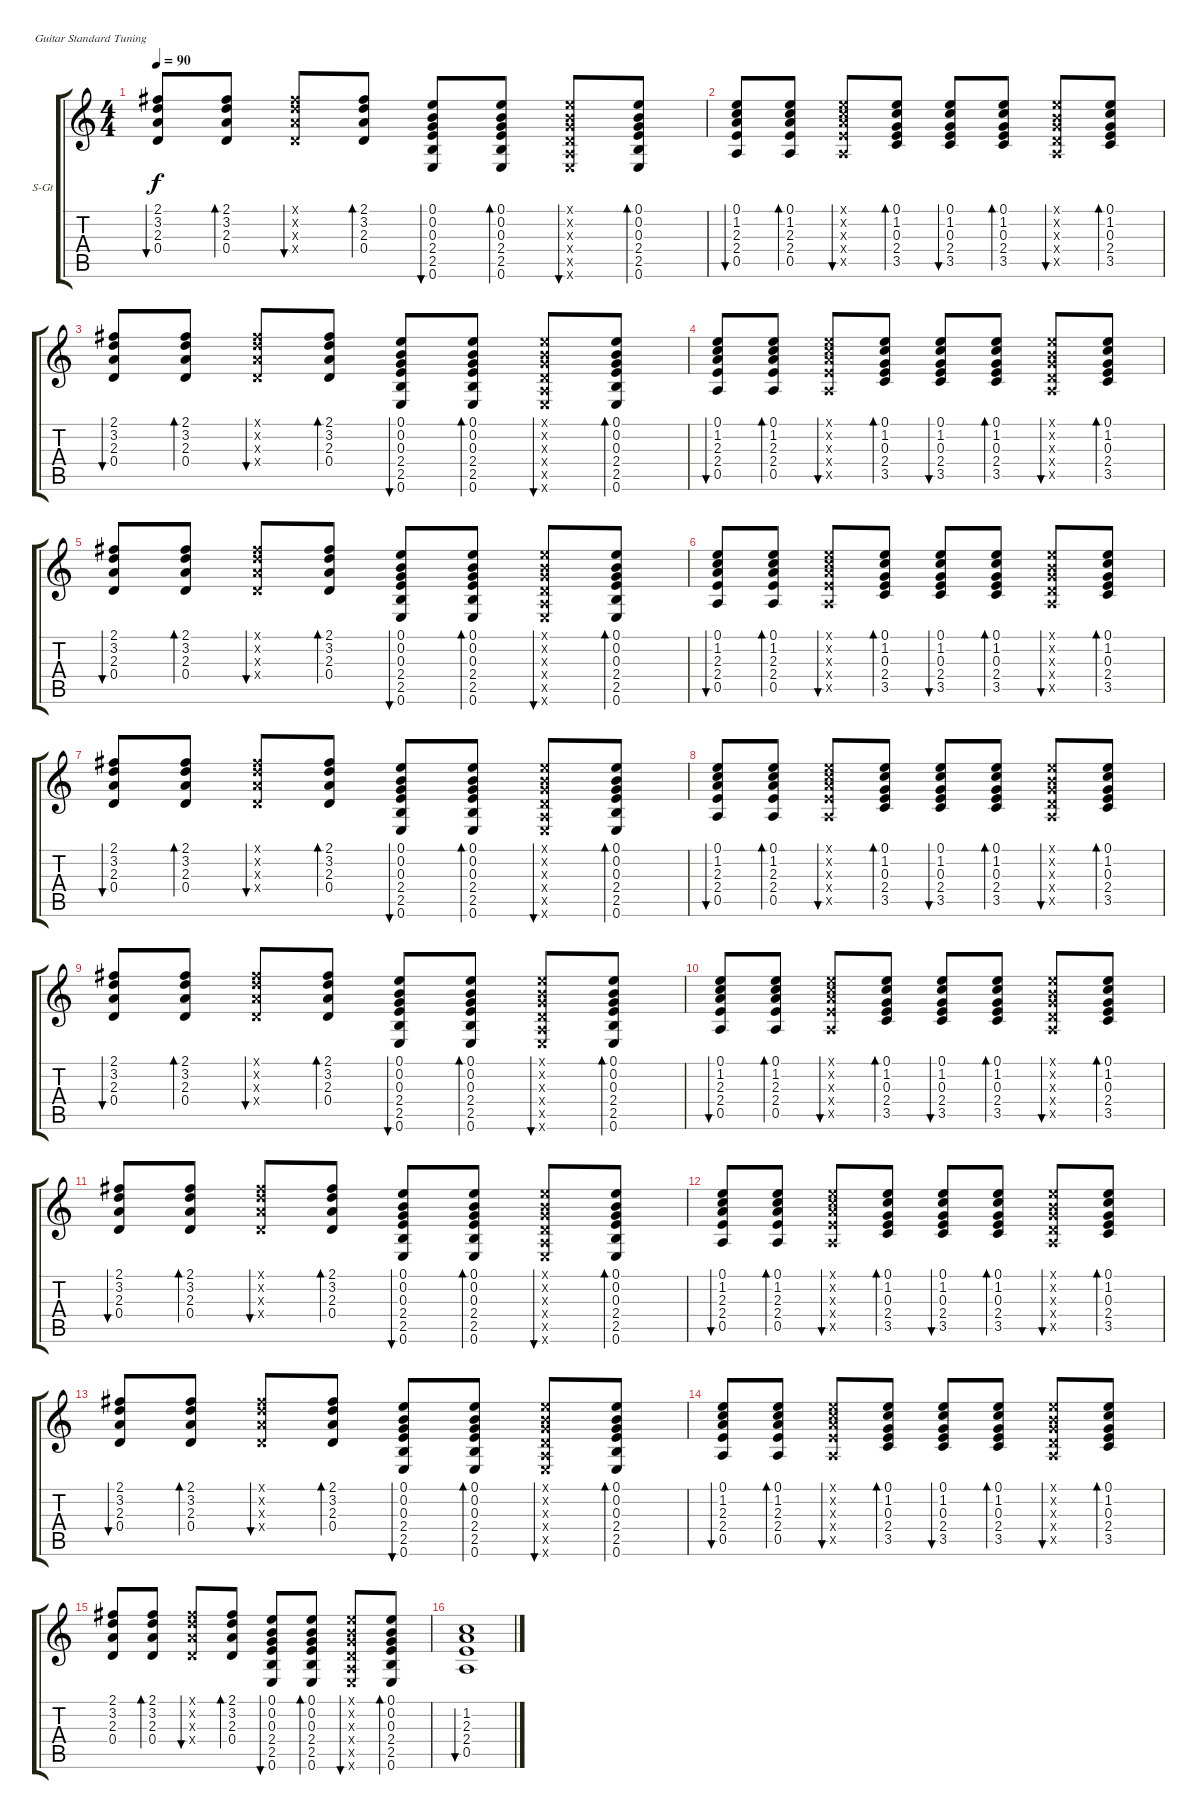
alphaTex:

\bracketExtendMode groupsimilarinstruments
\firstSystemTrackNameOrientation horizontal
\otherSystemsTrackNameOrientation horizontal
\track ("Гитара 2" "S-Gt") {instrument acousticguitarsteel}
\staff {score tabs}
\tuning (E4 B3 G3 D3 A2 E2)
\ts (4 4)
\tempo 90
\clef g2
\ks c
(2.1 3.2 2.3 0.4).8{bu 30 dy f} (2.1 3.2 2.3 0.4).8{bd 30} (2.1{x} 3.2{x} 2.3{x} 0.4{x}).8{bu 30} (2.1 3.2 2.3 0.4).8{bd 30} (0.1 0.2 0.3 2.4 2.5 0.6).8{bu 30} (0.1 0.2 0.3 2.4 2.5 0.6).8{bd 30} (0.1{x} 0.2{x} 0.3{x} 0.4{x} 0.5{x} 0.6{x}).8{bu 30} (0.1 0.2 0.3 2.4 2.5 0.6).8{bd 30} |
(0.1 1.2 2.3 2.4 0.5).8{bu 30} (0.1 1.2 2.3 2.4 0.5).8{bd 30} (0.1{x} 1.2{x} 2.3{x} 2.4{x} 0.5{x}).8{bu 30} (0.1 1.2 0.3 2.4 3.5).8{bd 30} (0.1 1.2 0.3 2.4 3.5).8{bu 30} (0.1 1.2 0.3 2.4 3.5).8{bd 30} (0.1{x} 0.2{x} 0.3{x} 0.4{x} 0.5{x}).8{bu 30} (0.1 1.2 0.3 2.4 3.5).8{bd 30} |
(2.1 3.2 2.3 0.4).8{bu 30} (2.1 3.2 2.3 0.4).8{bd 30} (2.1{x} 3.2{x} 2.3{x} 0.4{x}).8{bu 30} (2.1 3.2 2.3 0.4).8{bd 30} (0.1 0.2 0.3 2.4 2.5 0.6).8{bu 30} (0.1 0.2 0.3 2.4 2.5 0.6).8{bd 30} (0.1{x} 0.2{x} 0.3{x} 0.4{x} 0.5{x} 0.6{x}).8{bu 30} (0.1 0.2 0.3 2.4 2.5 0.6).8{bd 30} |
(0.1 1.2 2.3 2.4 0.5).8{bu 30} (0.1 1.2 2.3 2.4 0.5).8{bd 30} (0.1{x} 1.2{x} 2.3{x} 2.4{x} 0.5{x}).8{bu 30} (0.1 1.2 0.3 2.4 3.5).8{bd 30} (0.1 1.2 0.3 2.4 3.5).8{bu 30} (0.1 1.2 0.3 2.4 3.5).8{bd 30} (0.1{x} 0.2{x} 0.3{x} 0.4{x} 0.5{x}).8{bu 30} (0.1 1.2 0.3 2.4 3.5).8{bd 30} |
(2.1 3.2 2.3 0.4).8{bu 30} (2.1 3.2 2.3 0.4).8{bd 30} (2.1{x} 3.2{x} 2.3{x} 0.4{x}).8{bu 30} (2.1 3.2 2.3 0.4).8{bd 30} (0.1 0.2 0.3 2.4 2.5 0.6).8{bu 30} (0.1 0.2 0.3 2.4 2.5 0.6).8{bd 30} (0.1{x} 0.2{x} 0.3{x} 0.4{x} 0.5{x} 0.6{x}).8{bu 30} (0.1 0.2 0.3 2.4 2.5 0.6).8{bd 30} |
(0.1 1.2 2.3 2.4 0.5).8{bu 30} (0.1 1.2 2.3 2.4 0.5).8{bd 30} (0.1{x} 1.2{x} 2.3{x} 2.4{x} 0.5{x}).8{bu 30} (0.1 1.2 0.3 2.4 3.5).8{bd 30} (0.1 1.2 0.3 2.4 3.5).8{bu 30} (0.1 1.2 0.3 2.4 3.5).8{bd 30} (0.1{x} 0.2{x} 0.3{x} 0.4{x} 0.5{x}).8{bu 30} (0.1 1.2 0.3 2.4 3.5).8{bd 30} |
(2.1 3.2 2.3 0.4).8{bu 30} (2.1 3.2 2.3 0.4).8{bd 30} (2.1{x} 3.2{x} 2.3{x} 0.4{x}).8{bu 30} (2.1 3.2 2.3 0.4).8{bd 30} (0.1 0.2 0.3 2.4 2.5 0.6).8{bu 30} (0.1 0.2 0.3 2.4 2.5 0.6).8{bd 30} (0.1{x} 0.2{x} 0.3{x} 0.4{x} 0.5{x} 0.6{x}).8{bu 30} (0.1 0.2 0.3 2.4 2.5 0.6).8{bd 30} |
(0.1 1.2 2.3 2.4 0.5).8{bu 30} (0.1 1.2 2.3 2.4 0.5).8{bd 30} (0.1{x} 1.2{x} 2.3{x} 2.4{x} 0.5{x}).8{bu 30} (0.1 1.2 0.3 2.4 3.5).8{bd 30} (0.1 1.2 0.3 2.4 3.5).8{bu 30} (0.1 1.2 0.3 2.4 3.5).8{bd 30} (0.1{x} 0.2{x} 0.3{x} 0.4{x} 0.5{x}).8{bu 30} (0.1 1.2 0.3 2.4 3.5).8{bd 30} |
(2.1 3.2 2.3 0.4).8{bu 30} (2.1 3.2 2.3 0.4).8{bd 30} (2.1{x} 3.2{x} 2.3{x} 0.4{x}).8{bu 30} (2.1 3.2 2.3 0.4).8{bd 30} (0.1 0.2 0.3 2.4 2.5 0.6).8{bu 30} (0.1 0.2 0.3 2.4 2.5 0.6).8{bd 30} (0.1{x} 0.2{x} 0.3{x} 0.4{x} 0.5{x} 0.6{x}).8{bu 30} (0.1 0.2 0.3 2.4 2.5 0.6).8{bd 30} |
(0.1 1.2 2.3 2.4 0.5).8{bu 30} (0.1 1.2 2.3 2.4 0.5).8{bd 30} (0.1{x} 1.2{x} 2.3{x} 2.4{x} 0.5{x}).8{bu 30} (0.1 1.2 0.3 2.4 3.5).8{bd 30} (0.1 1.2 0.3 2.4 3.5).8{bu 30} (0.1 1.2 0.3 2.4 3.5).8{bd 30} (0.1{x} 0.2{x} 0.3{x} 0.4{x} 0.5{x}).8{bu 30} (0.1 1.2 0.3 2.4 3.5).8{bd 30} |
(2.1 3.2 2.3 0.4).8{bu 30} (2.1 3.2 2.3 0.4).8{bd 30} (2.1{x} 3.2{x} 2.3{x} 0.4{x}).8{bu 30} (2.1 3.2 2.3 0.4).8{bd 30} (0.1 0.2 0.3 2.4 2.5 0.6).8{bu 30} (0.1 0.2 0.3 2.4 2.5 0.6).8{bd 30} (0.1{x} 0.2{x} 0.3{x} 0.4{x} 0.5{x} 0.6{x}).8{bu 30} (0.1 0.2 0.3 2.4 2.5 0.6).8{bd 30} |
(0.1 1.2 2.3 2.4 0.5).8{bu 30} (0.1 1.2 2.3 2.4 0.5).8{bd 30} (0.1{x} 1.2{x} 2.3{x} 2.4{x} 0.5{x}).8{bu 30} (0.1 1.2 0.3 2.4 3.5).8{bd 30} (0.1 1.2 0.3 2.4 3.5).8{bu 30} (0.1 1.2 0.3 2.4 3.5).8{bd 30} (0.1{x} 0.2{x} 0.3{x} 0.4{x} 0.5{x}).8{bu 30} (0.1 1.2 0.3 2.4 3.5).8{bd 30} |
(2.1 3.2 2.3 0.4).8{bu 30} (2.1 3.2 2.3 0.4).8{bd 30} (2.1{x} 3.2{x} 2.3{x} 0.4{x}).8{bu 30} (2.1 3.2 2.3 0.4).8{bd 30} (0.1 0.2 0.3 2.4 2.5 0.6).8{bu 30} (0.1 0.2 0.3 2.4 2.5 0.6).8{bd 30} (0.1{x} 0.2{x} 0.3{x} 0.4{x} 0.5{x} 0.6{x}).8{bu 30} (0.1 0.2 0.3 2.4 2.5 0.6).8{bd 30} |
(0.1 1.2 2.3 2.4 0.5).8{bu 30} (0.1 1.2 2.3 2.4 0.5).8{bd 30} (0.1{x} 1.2{x} 2.3{x} 2.4{x} 0.5{x}).8{bu 30} (0.1 1.2 0.3 2.4 3.5).8{bd 30} (0.1 1.2 0.3 2.4 3.5).8{bu 30} (0.1 1.2 0.3 2.4 3.5).8{bd 30} (0.1{x} 0.2{x} 0.3{x} 0.4{x} 0.5{x}).8{bu 30} (0.1 1.2 0.3 2.4 3.5).8{bd 30} |
(2.1 3.2 2.3 0.4).8 (2.1 3.2 2.3 0.4).8{bd 30} (2.1{x} 3.2{x} 2.3{x} 0.4{x}).8{bu 30} (2.1 3.2 2.3 0.4).8{bd 30} (0.1 0.2 0.3 2.4 2.5 0.6).8{bu 30} (0.1 0.2 0.3 2.4 2.5 0.6).8{bd 30} (0.1{x} 0.2{x} 0.3{x} 0.4{x} 0.5{x} 0.6{x}).8{bu 30} (0.1 0.2 0.3 2.4 2.5 0.6).8{bd 30} |
(1.2 2.3 2.4 0.5).1{bu 30}
